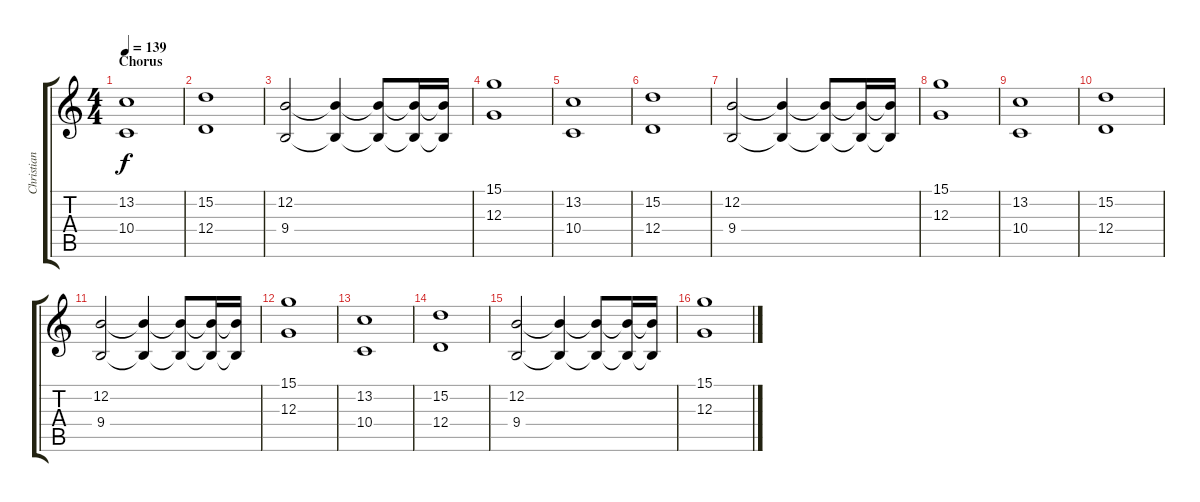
\track ("Christian McAlhaney" "Christian ") {instrument synthstrings1}
\staff {score tabs}
\tuning (E4 B3 G3 D3 A2 D2) {hide}
\ts (4 4)
\section ("" "Chorus")
\tempo 139
\clef g2
\ks c
(13.2 10.4).1{dy f volume 10 instrument synthstrings1} |
(15.2 12.4).1 |
(12.2 9.4).2 (12.2{t} 9.4{t}).4 (12.2{t} 9.4{t}).8 (12.2{t} 9.4{t}).16 (12.2{t} 9.4{t}).16 |
(15.1 12.3).1 |
(13.2 10.4).1 |
(15.2 12.4).1 |
(12.2 9.4).2 (12.2{t} 9.4{t}).4 (12.2{t} 9.4{t}).8 (12.2{t} 9.4{t}).16 (12.2{t} 9.4{t}).16 |
(15.1 12.3).1 |
(13.2 10.4).1 |
(15.2 12.4).1 |
(12.2 9.4).2 (12.2{t} 9.4{t}).4 (12.2{t} 9.4{t}).8 (12.2{t} 9.4{t}).16 (12.2{t} 9.4{t}).16 |
(15.1 12.3).1 |
(13.2 10.4).1 |
(15.2 12.4).1 |
(12.2 9.4).2 (12.2{t} 9.4{t}).4 (12.2{t} 9.4{t}).8 (12.2{t} 9.4{t}).16 (12.2{t} 9.4{t}).16 |
(15.1 12.3).1
